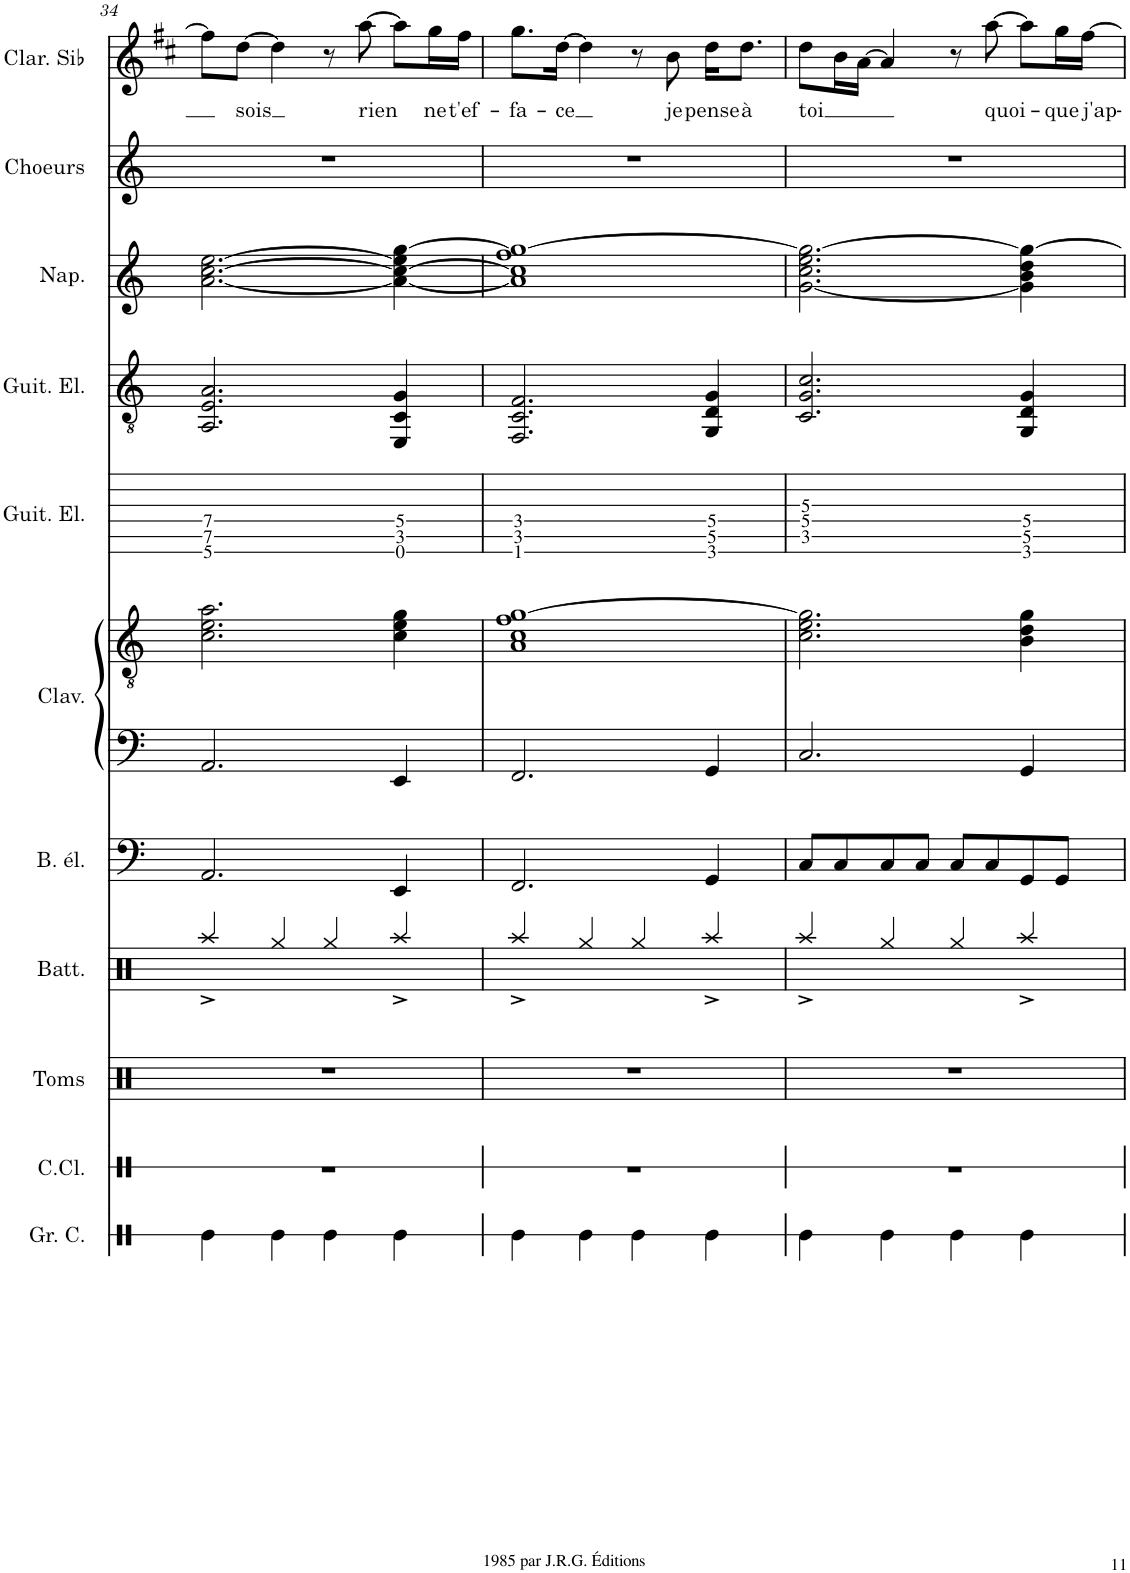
**kern	**kern	**kern	**kern	**kern	**kern	**kern	**kern	**kern	**kern	**kern	**kern	**text
*part11	*part10	*part9	*part8	*part7	*part6	*part6	*part5	*part4	*part3	*part2	*part1	*part1
*staff12	*staff11	*staff10	*staff9	*staff8	*staff7	*staff6	*staff5	*staff4	*staff3	*staff2	*staff1	*staff1
*I"Grosse caisse	*I"Caisse claire	*I"Toms	*I"Batterie	*I"Basse électrique	*I"Clavier	*	*I"Guitare électrique	*I"Guitare électrique	*I"Nappes	*I"Choeurs	*I"Clarinette en Sib	*
*I'Gr. C.	*I'C.Cl.	*I'Toms	*I'Batt.	*I'B. él.	*I'Clav.	*	*I'Guit. El.	*I'Guit. El.	*I'Nap.	*I'Choeurs	*I'Clar. Sib	*
!!LO:PB:g=z
*clefX	*clefX	*clefX	*clefX	*clefF4	*clefF4	*clefGv2	*	*clefGv2	*clefG2	*clefG2	*clefG2	*
*	*	*	*	*	*	*	*	*	*	*	*Trd1c2	*
*k[]	*k[]	*k[]	*k[]	*k[]	*k[]	*k[]	*k[]	*k[]	*k[]	*k[]	*k[f#c#]	*
*M4/4	*M4/4	*M4/4	*M4/4	*M4/4	*M4/4	*M4/4	*M4/4	*M4/4	*M4/4	*M4/4	*M4/4	*
=34	=34	=34	=34	=34	=34	=34	=34	=34	=34	=34	=34	=34
4Re\	1r	1r	4Raa^/	2.AA/	2.AA/	2.c\ 2.e\ 2.a\	2.AA 2.E 2.A	2.AA/ 2.E/ 2.A/	[2.a\ [2.cc\ [2.ee\	1r	8ff#\L]	.
!	!	!	!	!	!	!	!	!	!	!	!	!LO:LY:b
.	.	.	.	.	.	.	.	.	.	.	[8dd\J	sois
4Re\	.	.	4Rgg/	.	.	.	.	.	.	.	4dd\]	.
4Re\	.	.	4Rgg/	.	.	.	.	.	.	.	8r	.
!	!	!	!	!	!	!	!	!	!	!	!	!LO:LY:b
.	.	.	.	.	.	.	.	.	.	.	[8aa\	rien
4Re\	.	.	4Raa^/	4EE/	4EE/	4c\ 4e\ 4g\	4EE 4C 4G	4EE/ 4C/ 4G/	4a\_ 4cc\_ 4ee\] [4gg\	.	8aa\L]	.
!	!	!	!	!	!	!	!	!	!	!	!	!LO:LY:b
.	.	.	.	.	.	.	.	.	.	.	16gg\L	ne
!	!	!	!	!	!	!	!	!	!	!	!	!LO:LY:b
.	.	.	.	.	.	.	.	.	.	.	16ff#\JJ	t'ef-
=35	=35	=35	=35	=35	=35	=35	=35	=35	=35	=35	=35	=35
!	!	!	!	!	!	!	!	!	!	!	!	!LO:LY:b
4Re\	1r	1r	4Raa^/	2.FF/	2.FF/	1A 1c 1f [1g	2.FF 2.C 2.F	2.FF/ 2.C/ 2.F/	1a] 1cc] 1ff 1gg_	1r	8.gg\L	-fa-
!	!	!	!	!	!	!	!	!	!	!	!	!LO:LY:b
.	.	.	.	.	.	.	.	.	.	.	[16dd\Jk	-ce
4Re\	.	.	4Rgg/	.	.	.	.	.	.	.	4dd\]	.
4Re\	.	.	4Rgg/	.	.	.	.	.	.	.	8r	.
!	!	!	!	!	!	!	!	!	!	!	!	!LO:LY:b
.	.	.	.	.	.	.	.	.	.	.	8b\	je
!	!	!	!	!	!	!	!	!	!	!	!	!LO:LY:b
4Re\	.	.	4Raa^/	4GG/	4GG/	.	4GG 4D 4G	4GG/ 4D/ 4G/	.	.	16dd\KL	pense
!	!	!	!	!	!	!	!	!	!	!	!	!LO:LY:b
.	.	.	.	.	.	.	.	.	.	.	8.dd\J	à
=36	=36	=36	=36	=36	=36	=36	=36	=36	=36	=36	=36	=36
!	!	!	!	!	!	!	!	!	!	!	!	!LO:LY:b
4Re\	1r	1r	4Raa^/	8C/L	2.C/	2.c\ 2.e\ 2.g\]	2.C 2.G 2.c	2.C/ 2.G/ 2.c/	[2.g\ 2.cc\ 2.ee\ 2.gg\_	1r	8dd\L	toi
.	.	.	.	8C/	.	.	.	.	.	.	16b\L	.
.	.	.	.	.	.	.	.	.	.	.	[16a\JJ	.
4Re\	.	.	4Rgg/	8C/	.	.	.	.	.	.	4a/]	.
.	.	.	.	8C/J	.	.	.	.	.	.	.	.
4Re\	.	.	4Rgg/	8C/L	.	.	.	.	.	.	8r	.
!	!	!	!	!	!	!	!	!	!	!	!	!LO:LY:b
.	.	.	.	8C/	.	.	.	.	.	.	[8aa\	quoi-
4Re\	.	.	4Raa^/	8GG/	4GG/	4B\ 4d\ 4g\	4GG 4D 4G	4GG/ 4D/ 4G/	4g\] 4b\ 4dd\ 4gg\_	.	8aa\L]	.
!	!	!	!	!	!	!	!	!	!	!	!	!LO:LY:b
.	.	.	.	8GG/J	.	.	.	.	.	.	16gg\L	-que
!	!	!	!	!	!	!	!	!	!	!	!	!LO:LY:b
.	.	.	.	.	.	.	.	.	.	.	[16ff#\JJ	j'ap-
=	=	=	=	=	=	=	=	=	=	=	=	=
*-	*-	*-	*-	*-	*-	*-	*-	*-	*-	*-	*-	*-
